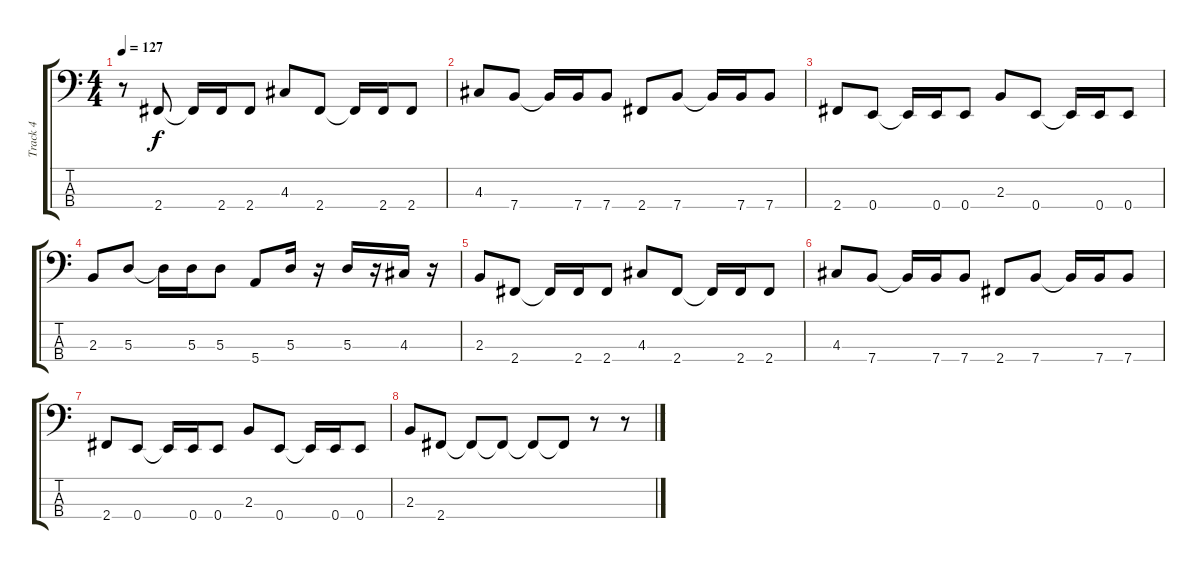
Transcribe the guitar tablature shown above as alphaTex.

\track ("Track 4" "Track 4") {instrument electricbassfinger}
\staff {score tabs}
\tuning (G2 D2 A1 E1) {hide}
\ts (4 4)
\tempo 127
\clef f4
\ks c
r.8{dy f} 2.4.8 2.4{t}.16 2.4.16 2.4.8 4.3.8 2.4.8 2.4{t}.16 2.4.16 2.4.8 |
4.3.8 7.4.8 7.4{t}.16 7.4.16 7.4.8 2.4.8 7.4.8 7.4{t}.16 7.4.16 7.4.8 |
2.4.8 0.4.8 0.4{t}.16 0.4.16 0.4.8 2.3.8 0.4.8 0.4{t}.16 0.4.16 0.4.8 |
2.3.8 5.3.8 5.3{t}.16 5.3.16 5.3.8 5.4.8 5.3.16 r.16 5.3.16 r.16 4.3.16 r.16 |
2.3.8 2.4.8 2.4{t}.16 2.4.16 2.4.8 4.3.8 2.4.8 2.4{t}.16 2.4.16 2.4.8 |
4.3.8 7.4.8 7.4{t}.16 7.4.16 7.4.8 2.4.8 7.4.8 7.4{t}.16 7.4.16 7.4.8 |
2.4.8 0.4.8 0.4{t}.16 0.4.16 0.4.8 2.3.8 0.4.8 0.4{t}.16 0.4.16 0.4.8 |
2.3.8 2.4.8 2.4{t}.8 2.4{t}.8 2.4{t}.8 2.4{t}.8 r.8 r.8
